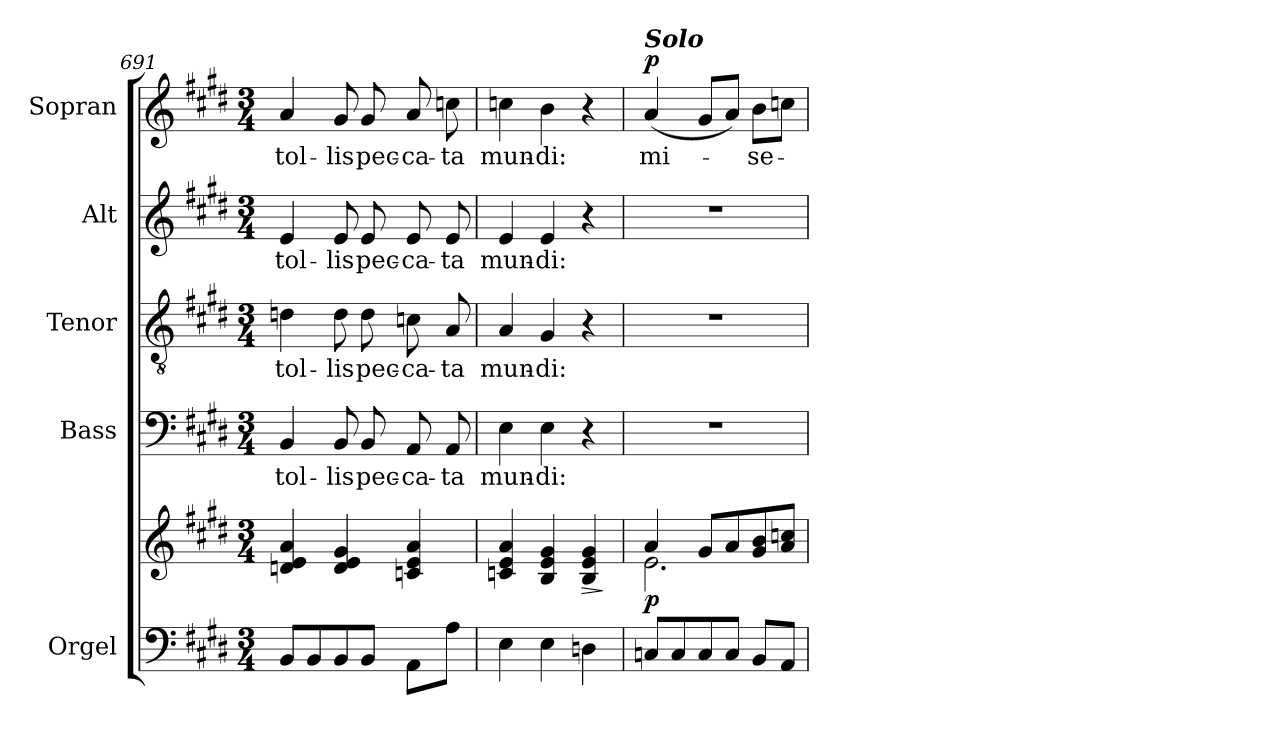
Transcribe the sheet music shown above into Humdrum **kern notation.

**kern	**kern	**dynam	**kern	**text	**kern	**text	**kern	**text	**kern	**text	**dynam
*part5	*part5	*part5	*part4	*part4	*part3	*part3	*part2	*part2	*part1	*part1	*part1
*staff6	*staff5	*staff5/6	*staff4	*staff4	*staff3	*staff3	*staff2	*staff2	*staff1	*staff1	*staff1
*I"Orgel	*	*	*I"Bass	*	*I"Tenor	*	*I"Alt	*	*I"Sopran	*	*
*I'Org.	*	*	*I'B.	*	*I'T.	*	*I'A.	*	*I'S.	*	*
*clefF4	*clefG2	*	*clefF4	*	*clefGv2	*	*clefG2	*	*clefG2	*	*
*k[f#c#g#d#]	*k[f#c#g#d#]	*	*k[f#c#g#d#]	*	*k[f#c#g#d#]	*	*k[f#c#g#d#]	*	*k[f#c#g#d#]	*	*
*E:	*E:	*	*E:	*	*E:	*	*E:	*	*E:	*	*
*M3/4	*M3/4	*	*M3/4	*	*M3/4	*	*M3/4	*	*M3/4	*	*
=691	=691	=691	=691	=691	=691	=691	=691	=691	=691	=691	=691
!	!	!	!	!LO:LY:b	!	!LO:LY:b	!	!LO:LY:b	!	!LO:LY:b	!
8BB/L	4dn/ 4e/ 4a/	.	4BB/	tol-	4dn\	tol-	4e/	tol-	4a/	tol-	.
8BB/	.	.	.	.	.	.	.	.	.	.	.
!	!	!	!	!LO:LY:b	!	!LO:LY:b	!	!LO:LY:b	!	!LO:LY:b	!
8BB/	4d/ 4e/ 4g#/	.	8BB/	-lis	8d\	-lis	8e/	-lis	8g#/	-lis	.
!	!	!	!	!LO:LY:b	!	!LO:LY:b	!	!LO:LY:b	!	!LO:LY:b	!
8BB/J	.	.	8BB/	pec-	8d\	pec-	8e/	pec-	8g#/	pec-	.
!	!	!	!	!LO:LY:b	!	!LO:LY:b	!	!LO:LY:b	!	!LO:LY:b	!
8AA\L	4cn/ 4e/ 4a/	.	8AA/	-ca-	8cn\	-ca-	8e/	-ca-	8a/	-ca-	.
!	!	!	!	!LO:LY:b	!	!LO:LY:b	!	!LO:LY:b	!	!LO:LY:b	!
8A\J	.	.	8AA/	-ta	8A/	-ta	8e/	-ta	8ccn\	-ta	.
=692	=692	=692	=692	=692	=692	=692	=692	=692	=692	=692	=692
!	!	!	!	!LO:LY:b	!	!LO:LY:b	!	!LO:LY:b	!	!LO:LY:b	!
4E\	4cn/ 4e/ 4a/	.	4E\	mun-	4A/	mun-	4e/	mun-	4ccn\	mun-	.
!	!	!	!	!LO:LY:b	!	!LO:LY:b	!	!LO:LY:b	!	!LO:LY:b	!
4E\	4B/ 4e/ 4g#/	.	4E\	-di:	4G#/	-di:	4e/	-di:	4b\	-di:	.
!	!	!LO:HP:b	!	!	!	!	!	!	!	!	!
4Dn\	4B/ 4e/ 4g#/	>	4r	.	4r	.	4r	.	4r	.	.
.	.	]	.	.	.	.	.	.	.	.	.
=693	=693	=693	=693	=693	=693	=693	=693	=693	=693	=693	=693
*	*^	*	*	*	*	*	*	*	*	*	*
!	!	!	!	!	!	!	!	!	!	!LO:TX:a:Bi:t=Solo	!	!
!	!	!	!LO:DY:b	!	!	!	!	!	!	!	!LO:LY:b	!LO:DY:a
8Cn/L	4a/	2.e\	p	2.r	.	2.r	.	2.r	.	(<4a/	mi-	p
8C/	.	.	.	.	.	.	.	.	.	.	.	.
8C/	8g#/L	.	.	.	.	.	.	.	.	8g#/L	.	.
8C/J	8a/	.	.	.	.	.	.	.	.	8a/J)	.	.
!	!	!	!	!	!	!	!	!	!	!	!LO:LY:b	!
8BB/L	8g#/ 8b/	.	.	.	.	.	.	.	.	8b\L	-se-	.
8AA/J	8a/ 8ccn/J	.	.	.	.	.	.	.	.	8ccn\J	.	.
*	*v	*v	*	*	*	*	*	*	*	*	*	*
=	=	=	=	=	=	=	=	=	=	=	=
*-	*-	*-	*-	*-	*-	*-	*-	*-	*-	*-	*-
